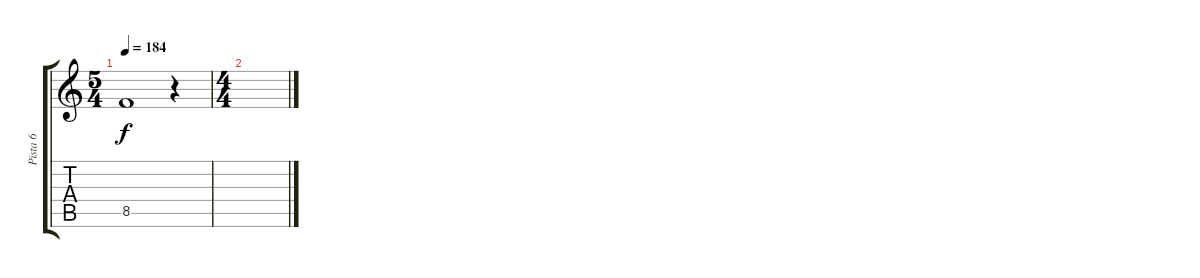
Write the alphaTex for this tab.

\track ("Pista 6" "Pista 6") {instrument distortionguitar}
\staff {score tabs}
\tuning (E4 B3 G3 D3 A2 E2) {hide}
\ts (5 4)
\tempo 184
\clef g2
\ks c
8.5{t}.1{dy f} r.4 |
\ts (4 4)
